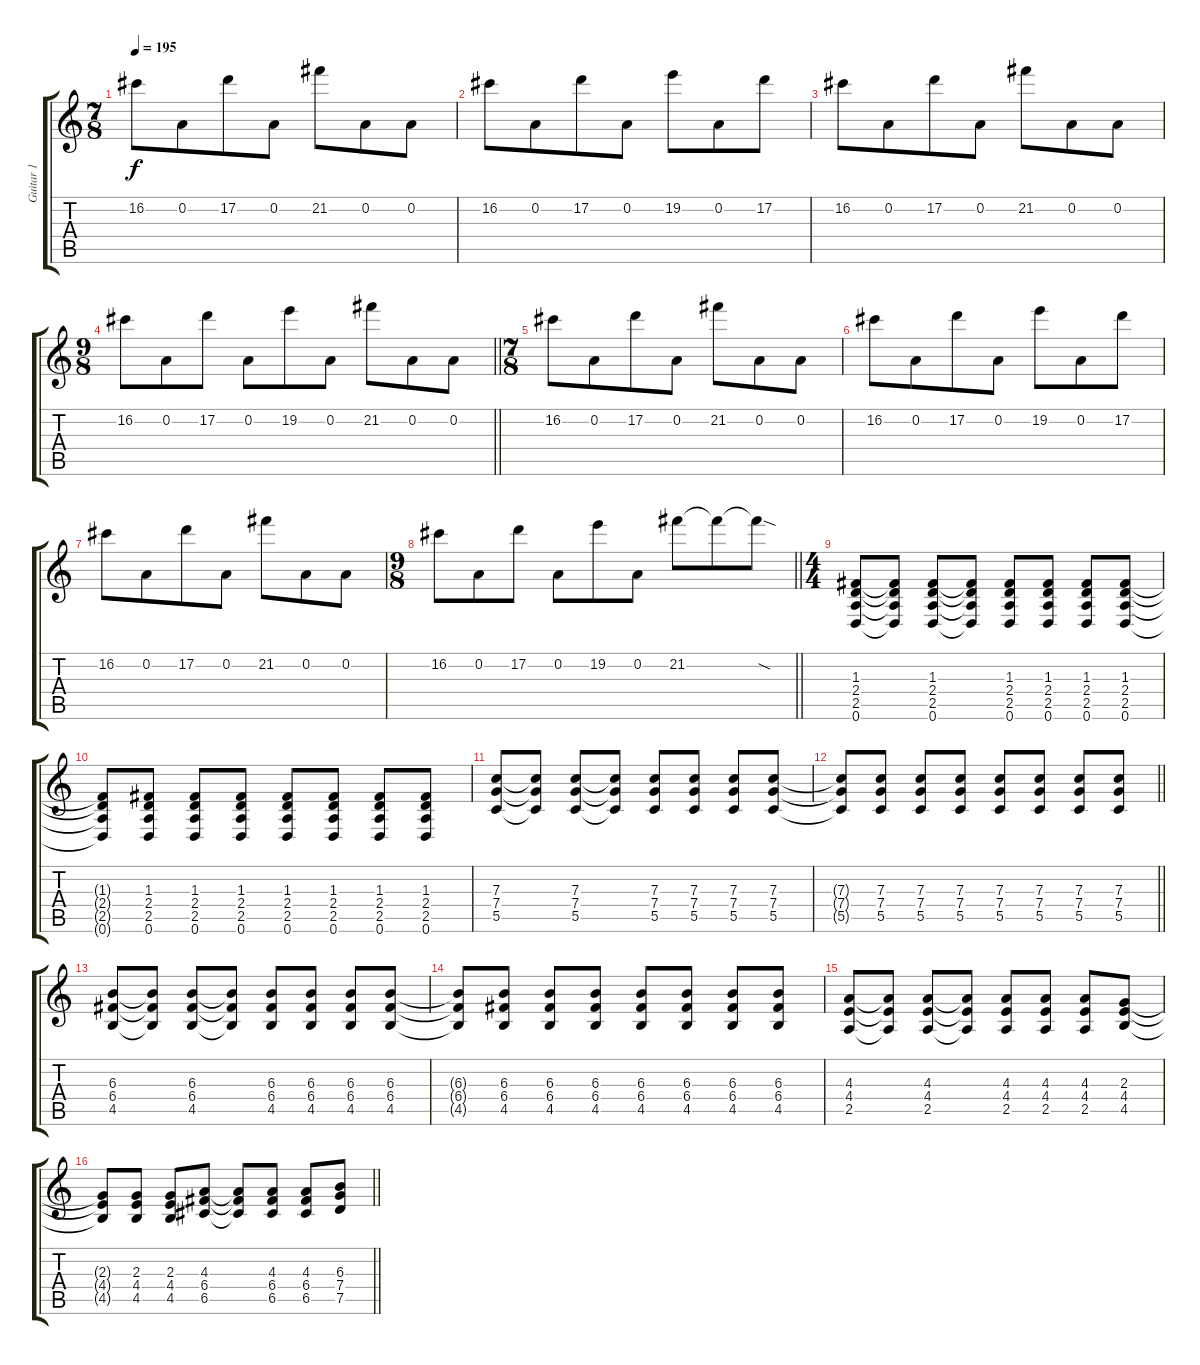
\track ("Guitar 1" "Guitar 1") {instrument electricguitarjazz}
\staff {score tabs}
\tuning (D4 A3 F3 C3 G2 D2) {hide}
\ts (7 8)
\tempo 195
\clef g2
\ks c
16.2.8{dy f} 0.2.8 17.2.8 0.2.8 21.2.8 0.2.8 0.2.8 |
16.2.8 0.2.8 17.2.8 0.2.8 19.2.8 0.2.8 17.2.8 |
16.2.8 0.2.8 17.2.8 0.2.8 21.2.8 0.2.8 0.2.8 |
\ts (9 8)
\barLineRight lightlight
16.2.8 0.2.8 17.2.8 0.2.8 19.2.8 0.2.8 21.2.8 0.2.8 0.2.8 |
\ts (7 8)
16.2.8 0.2.8 17.2.8 0.2.8 21.2.8 0.2.8 0.2.8 |
16.2.8 0.2.8 17.2.8 0.2.8 19.2.8 0.2.8 17.2.8 |
16.2.8 0.2.8 17.2.8 0.2.8 21.2.8 0.2.8 0.2.8 |
\ts (9 8)
\barLineRight lightlight
16.2.8 0.2.8 17.2.8 0.2.8 19.2.8 0.2.8 21.2.8 21.2{t}.8 21.2{sod t}.8 |
\ts (4 4)
(1.3 2.4 2.5 0.6).8 (1.3{t} 2.4{t} 2.5{t} 0.6{t}).8 (1.3 2.4 2.5 0.6).8 (1.3{t} 2.4{t} 2.5{t} 0.6{t}).8 (1.3 2.4 2.5 0.6).8 (1.3 2.4 2.5 0.6).8 (1.3 2.4 2.5 0.6).8 (1.3 2.4 2.5 0.6).8 |
(1.3{t} 2.4{t} 2.5{t} 0.6{t}).8 (1.3 2.4 2.5 0.6).8 (1.3 2.4 2.5 0.6).8 (1.3 2.4 2.5 0.6).8 (1.3 2.4 2.5 0.6).8 (1.3 2.4 2.5 0.6).8 (1.3 2.4 2.5 0.6).8 (1.3 2.4 2.5 0.6).8 |
(7.3 7.4 5.5).8 (7.3{t} 7.4{t} 5.5{t}).8 (7.3 7.4 5.5).8 (7.3{t} 7.4{t} 5.5{t}).8 (7.3 7.4 5.5).8 (7.3 7.4 5.5).8 (7.3 7.4 5.5).8 (7.3 7.4 5.5).8 |
\barLineRight lightlight
(7.3{t} 7.4{t} 5.5{t}).8 (7.3 7.4 5.5).8 (7.3 7.4 5.5).8 (7.3 7.4 5.5).8 (7.3 7.4 5.5).8 (7.3 7.4 5.5).8 (7.3 7.4 5.5).8 (7.3 7.4 5.5).8 |
(6.3 6.4 4.5).8 (6.3{t} 6.4{t} 4.5{t}).8 (6.3 6.4 4.5).8 (6.3{t} 6.4{t} 4.5{t}).8 (6.3 6.4 4.5).8 (6.3 6.4 4.5).8 (6.3 6.4 4.5).8 (6.3 6.4 4.5).8 |
(6.3{t} 6.4{t} 4.5{t}).8 (6.3 6.4 4.5).8 (6.3 6.4 4.5).8 (6.3 6.4 4.5).8 (6.3 6.4 4.5).8 (6.3 6.4 4.5).8 (6.3 6.4 4.5).8 (6.3 6.4 4.5).8 |
(4.3 4.4 2.5).8 (4.3{t} 4.4{t} 2.5{t}).8 (4.3 4.4 2.5).8 (4.3{t} 4.4{t} 2.5{t}).8 (4.3 4.4 2.5).8 (4.3 4.4 2.5).8 (4.3 4.4 2.5).8 (2.3 4.4 4.5).8 |
\barLineRight lightlight
(2.3{t} 4.4{t} 4.5{t}).8 (2.3 4.4 4.5).8 (2.3 4.4 4.5).8 (4.3 6.4 6.5).8 (4.3{t} 6.4{t} 6.5{t}).8 (4.3 6.4 6.5).8 (4.3 6.4 6.5).8 (6.3 7.4 7.5).8
